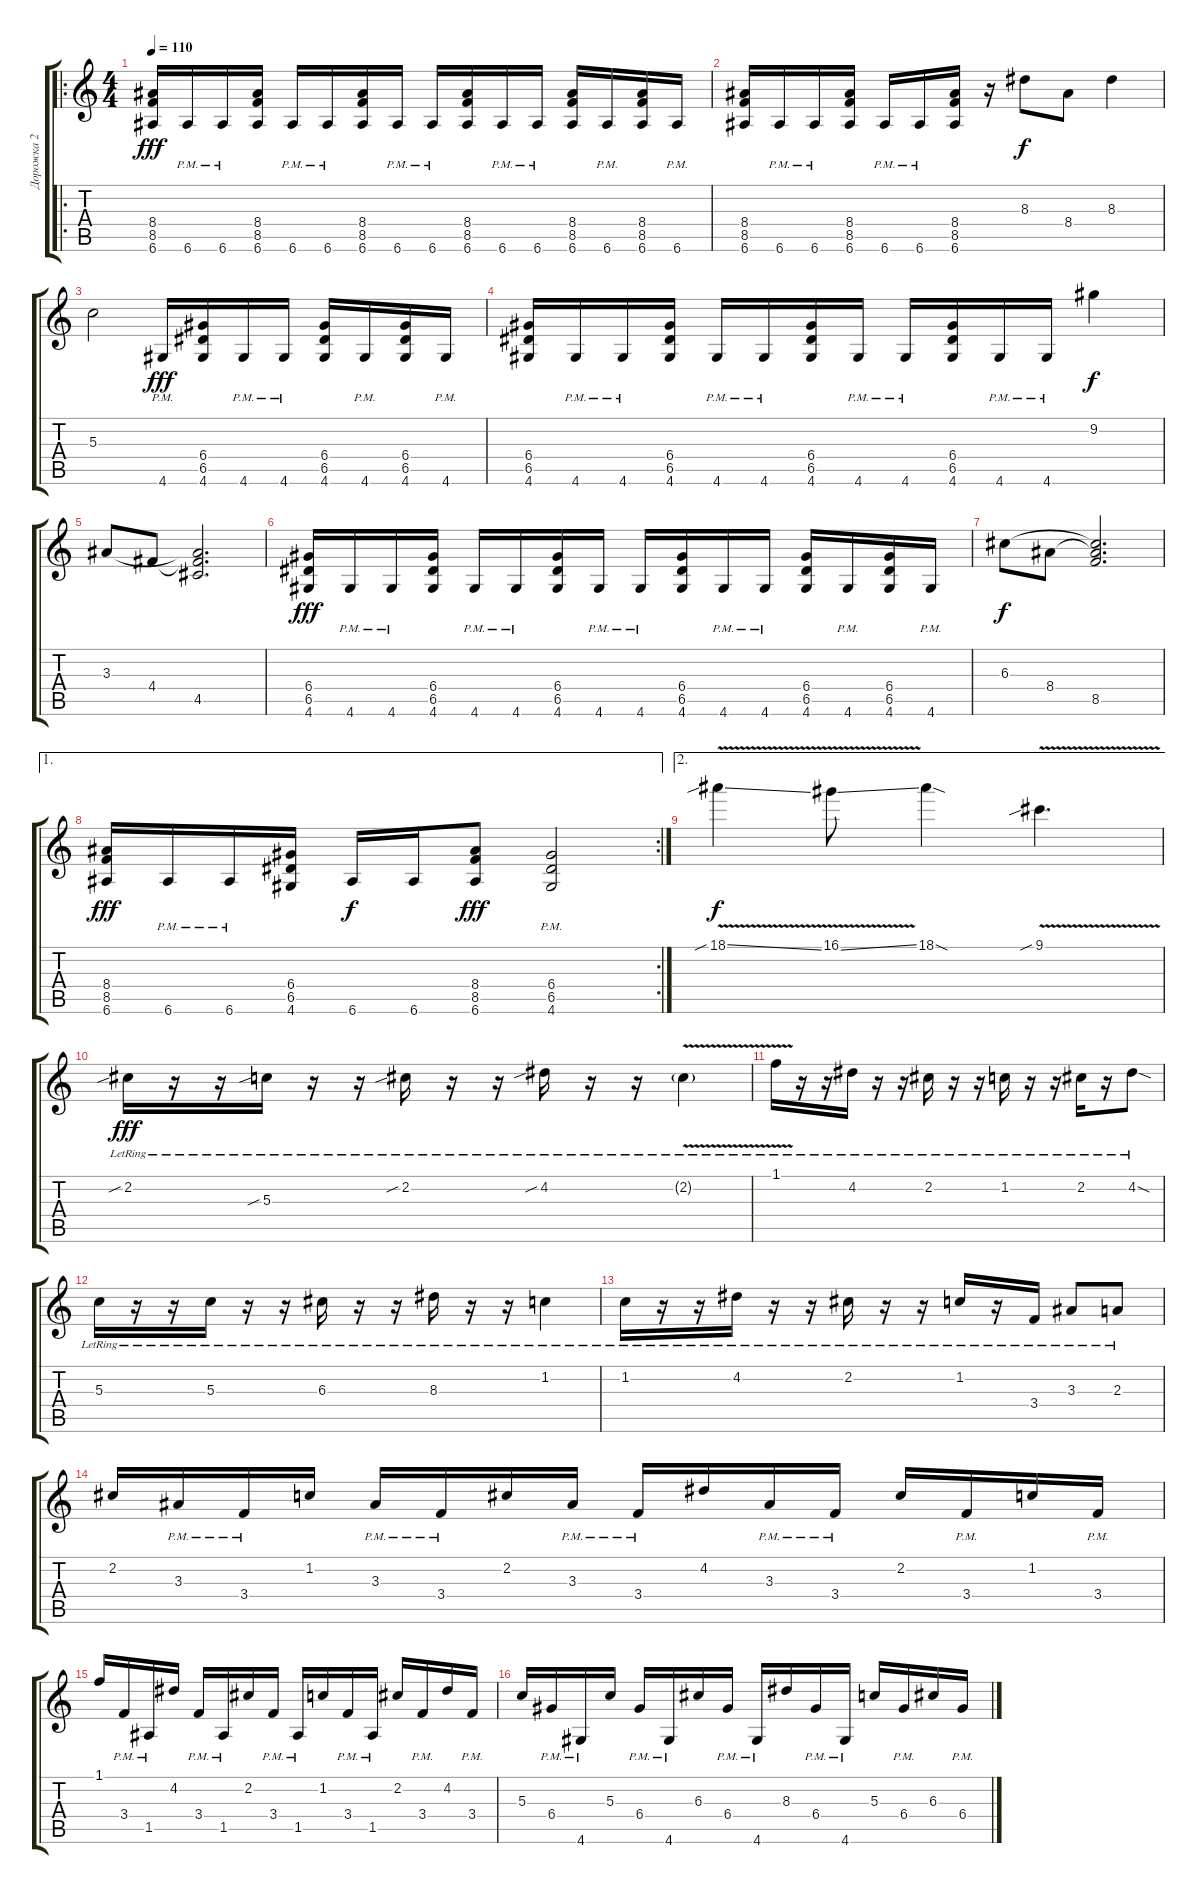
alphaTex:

\track ("Дорожка 2" "Дорожка 2") {instrument distortionguitar}
\staff {score tabs}
\tuning (E4 B3 G3 D3 A2 E2) {hide}
\ro
\ts (4 4)
\tempo 110
\clef g2
\ks c
(8.4 8.5 6.6).16{dy fff} 6.6{pm}.16 6.6{pm}.16 (8.4 8.5 6.6).16 6.6{pm}.16 6.6{pm}.16 (8.4 8.5 6.6).16 6.6{pm}.16 6.6{pm}.16 (8.4 8.5 6.6).16 6.6{pm}.16 6.6{pm}.16 (8.4 8.5 6.6).16 6.6{pm}.16 (8.4 8.5 6.6).16 6.6{pm}.16 |
(8.4 8.5 6.6).16 6.6{pm}.16 6.6{pm}.16 (8.4 8.5 6.6).16 6.6{pm}.16 6.6{pm}.16 (8.4 8.5 6.6).16 r.16 8.3.8{dy f} 8.4.8 8.3.4 |
5.3.2 4.6{pm}.16{dy fff} (6.4 6.5 4.6).16 4.6{pm}.16 4.6{pm}.16 (6.4 6.5 4.6).16 4.6{pm}.16 (6.4 6.5 4.6).16 4.6{pm}.16 |
(6.4 6.5 4.6).16 4.6{pm}.16 4.6{pm}.16 (6.4 6.5 4.6).16 4.6{pm}.16 4.6{pm}.16 (6.4 6.5 4.6).16 4.6{pm}.16 4.6{pm}.16 (6.4 6.5 4.6).16 4.6{pm}.16 4.6{pm}.16 9.2.4{dy f} |
3.3.8 4.4.8 (3.3{t} 4.4{t} 4.5).2{d} |
(6.4 6.5 4.6).16{dy fff} 4.6{pm}.16 4.6{pm}.16 (6.4 6.5 4.6).16 4.6{pm}.16 4.6{pm}.16 (6.4 6.5 4.6).16 4.6{pm}.16 4.6{pm}.16 (6.4 6.5 4.6).16 4.6{pm}.16 4.6{pm}.16 (6.4 6.5 4.6).16 4.6{pm}.16 (6.4 6.5 4.6).16 4.6{pm}.16 |
6.3.8{dy f} 8.4.8 (6.3{t} 8.4{t} 8.5).2{d} |
\ae 1
\rc 2
(8.4 8.5 6.6).16{dy fff} 6.6{pm}.16 6.6{pm}.16 (6.4 6.5 4.6).16 6.6.16{dy f} 6.6.16 (8.4 8.5 6.6).8{dy fff} (6.4 6.5 4.6{pm}).2 |
\ae 2
18.1{v sib ss}.4{dy f} 16.1{v ss}.8 18.1{sod}.4 9.1{v sib}.4{d} |
2.2{sib lr}.16{dy fff} r.16 r.16 5.3{sib lr}.16 r.16 r.16 2.2{sib lr}.16 r.16 r.16 4.2{sib lr}.16 r.16 r.16 2.2{v g lr}.4 |
1.1{v lr}.16 r.16 r.16 4.2{lr}.16 r.16 r.16 2.2{lr}.16 r.16 r.16 1.2{lr}.16 r.16 r.16 2.2{lr}.16 r.16 4.2{sod lr}.8 |
5.3{lr}.16 r.16 r.16 5.3{lr}.16 r.16 r.16 6.3{lr}.16 r.16 r.16 8.3{lr}.16 r.16 r.16 1.2{lr}.4 |
1.2{lr}.16 r.16 r.16 4.2{lr}.16 r.16 r.16 2.2{lr}.16 r.16 r.16 1.2{lr}.16 r.16 3.4{lr}.16 3.3{lr}.8 2.3{lr}.8 |
2.2.16 3.3{pm}.16 3.4{pm}.16 1.2.16 3.3{pm}.16 3.4{pm}.16 2.2.16 3.3{pm}.16 3.4{pm}.16 4.2.16 3.3{pm}.16 3.4{pm}.16 2.2.16 3.4{pm}.16 1.2.16 3.4{pm}.16 |
1.1.16 3.4{pm}.16 1.5{pm}.16 4.2.16 3.4{pm}.16 1.5{pm}.16 2.2.16 3.4{pm}.16 1.5{pm}.16 1.2.16 3.4{pm}.16 1.5{pm}.16 2.2.16 3.4{pm}.16 4.2.16 3.4{pm}.16 |
5.3.16 6.4{pm}.16 4.6{pm}.16 5.3.16 6.4{pm}.16 4.6{pm}.16 6.3.16 6.4{pm}.16 4.6{pm}.16 8.3.16 6.4{pm}.16 4.6{pm}.16 5.3.16 6.4{pm}.16 6.3.16 6.4{pm}.16
